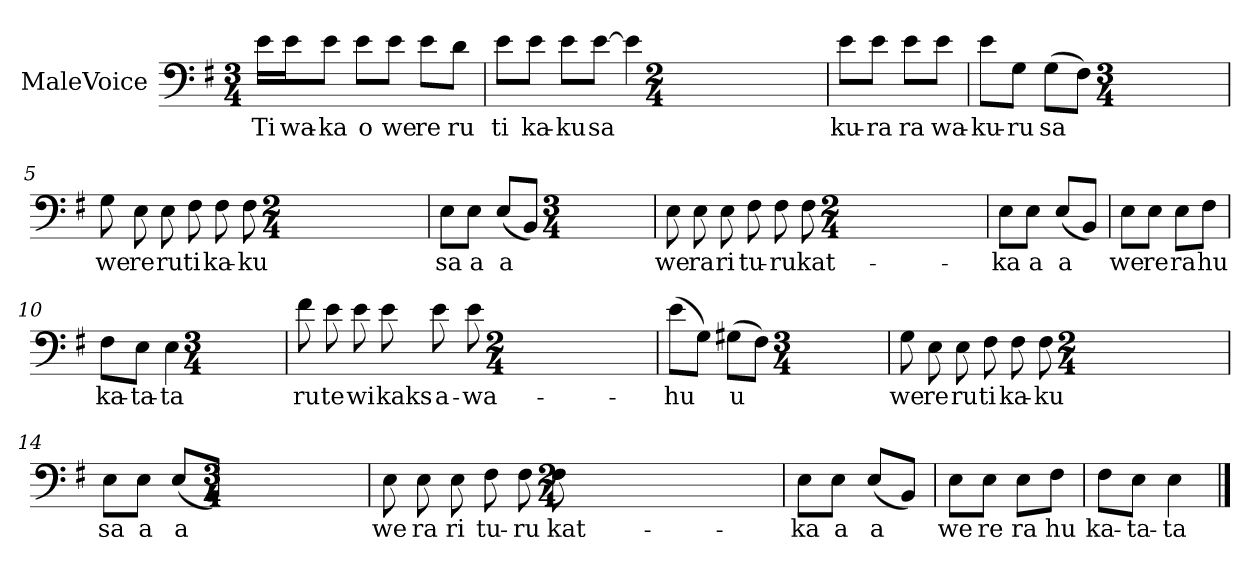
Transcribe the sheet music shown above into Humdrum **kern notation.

**kern	**text
*part1	*part1
*staff1	*staff1
*I"MaleVoice	*
*clefF4	*
*k[f#]	*
*M3/4	*
*MM88	*
=1	=1
16e\LL	Ti
16e\J	wa-
8e\J	-ka
8e\L	o
8e\J	we
8e\L	re
8d\J	ru
=2	=2
8e\L	ti
8e\J	ka-
8e\L	-ku
[8e\J	sa
4e]	.
*M2/4	*
=3	=3
8e\L	ku-
8e\J	-ra
8e\L	ra
8e\J	wa-
=4	=4
8e\L	-ku-
8G\J	-ru
(8G\L	sa
8F#\J)	.
*M3/4	*
=5	=5
8G	we
8E	re
8E	ru
8F#	ti
8F#	ka-
8F#	-ku
*M2/4	*
=6	=6
8E\L	sa
8E\J	a
(8E/L	a
8BB/J)	.
*M3/4	*
=7	=7
8E	we
8E	ra
8E	ri
8F#	tu-
8F#	-ru
8F#	kat-
*M2/4	*
=8	=8
8E\L	-ka
8E\J	a
(8E/L	a
8BB/J)	.
=9	=9
8E\L	we
8E\J	re
8E\L	ra
8F#\J	hu
=10	=10
8F#\L	ka-
8E\J	-ta-
4E	-ta
*M3/4	*
=11	=11
8f#	ru
8e	te
8e	wi
8e	kaks
8e	a-
8e	-wa-
*M2/4	*
=12	=12
(8e\L	-hu
8G\J)	.
(8G#X\L	u
8F#\J)	.
*M3/4	*
=13	=13
8G	we
8E	re
8E	ru
8F#	ti
8F#	ka-
8F#	-ku
*M2/4	*
=14	=14
8E\L	sa
8E\J	a
(8E/L	a
8BB/J)	.
*M3/4	*
=15	=15
8E	we
8E	ra
8E	ri
8F#	tu-
8F#	-ru
8F#	kat-
*M2/4	*
=16	=16
8E\L	-ka
8E\J	a
(8E/L	a
8BB/J)	.
=17	=17
8E\L	we
8E\J	re
8E\L	ra
8F#\J	hu
=18	=18
8F#\L	ka-
8E\J	-ta-
4E	-ta
==	==
*-	*-
